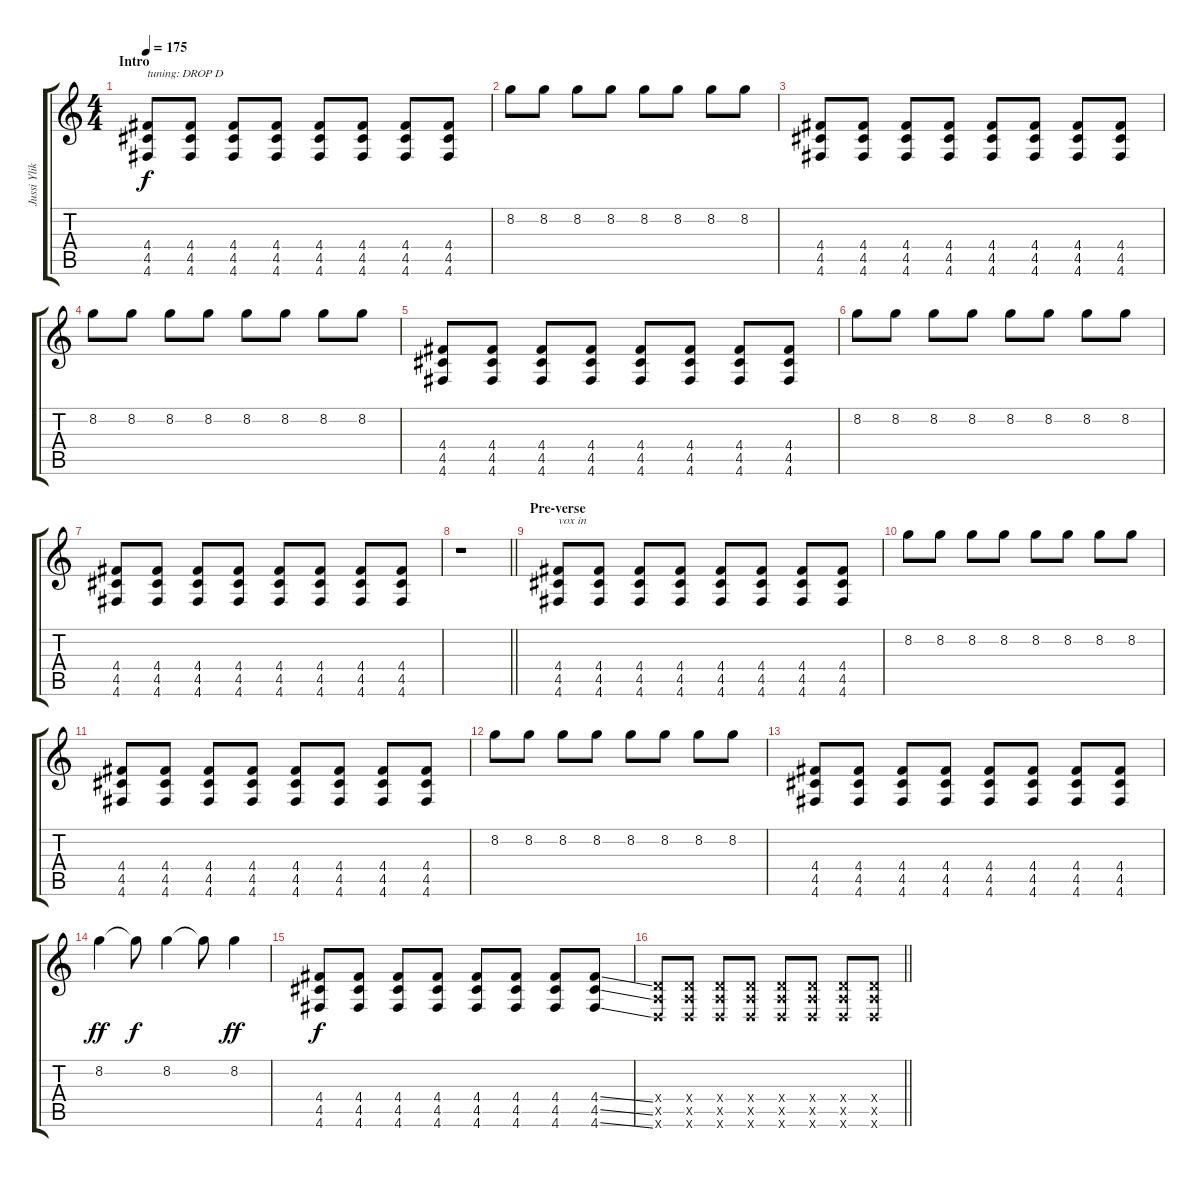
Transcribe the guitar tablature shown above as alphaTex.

\track ("Jussi Ylikoski - Guitar" "Jussi Ylik") {instrument distortionguitar}
\staff {score tabs}
\tuning (E4 B3 G3 D3 A2 D2) {hide}
\ts (4 4)
\section ("" "Intro")
\tempo 175
\clef g2
\ks c
(4.4 4.5 4.6).8{txt "tuning: DROP D" dy f instrument distortionguitar} (4.4 4.5 4.6).8 (4.4 4.5 4.6).8 (4.4 4.5 4.6).8 (4.4 4.5 4.6).8 (4.4 4.5 4.6).8 (4.4 4.5 4.6).8 (4.4 4.5 4.6).8 |
8.2.8 8.2.8 8.2.8 8.2.8 8.2.8 8.2.8 8.2.8 8.2.8 |
(4.4 4.5 4.6).8 (4.4 4.5 4.6).8 (4.4 4.5 4.6).8 (4.4 4.5 4.6).8 (4.4 4.5 4.6).8 (4.4 4.5 4.6).8 (4.4 4.5 4.6).8 (4.4 4.5 4.6).8 |
8.2.8 8.2.8 8.2.8 8.2.8 8.2.8 8.2.8 8.2.8 8.2.8 |
(4.4 4.5 4.6).8 (4.4 4.5 4.6).8 (4.4 4.5 4.6).8 (4.4 4.5 4.6).8 (4.4 4.5 4.6).8 (4.4 4.5 4.6).8 (4.4 4.5 4.6).8 (4.4 4.5 4.6).8 |
8.2.8 8.2.8 8.2.8 8.2.8 8.2.8 8.2.8 8.2.8 8.2.8 |
(4.4 4.5 4.6).8 (4.4 4.5 4.6).8 (4.4 4.5 4.6).8 (4.4 4.5 4.6).8 (4.4 4.5 4.6).8 (4.4 4.5 4.6).8 (4.4 4.5 4.6).8 (4.4 4.5 4.6).8 |
\barLineRight lightlight
r.1 |
\section ("" "Pre-verse")
(4.4 4.5 4.6).8{txt "vox in"} (4.4 4.5 4.6).8 (4.4 4.5 4.6).8 (4.4 4.5 4.6).8 (4.4 4.5 4.6).8 (4.4 4.5 4.6).8 (4.4 4.5 4.6).8 (4.4 4.5 4.6).8 |
8.2.8 8.2.8 8.2.8 8.2.8 8.2.8 8.2.8 8.2.8 8.2.8 |
(4.4 4.5 4.6).8 (4.4 4.5 4.6).8 (4.4 4.5 4.6).8 (4.4 4.5 4.6).8 (4.4 4.5 4.6).8 (4.4 4.5 4.6).8 (4.4 4.5 4.6).8 (4.4 4.5 4.6).8 |
8.2.8 8.2.8 8.2.8 8.2.8 8.2.8 8.2.8 8.2.8 8.2.8 |
(4.4 4.5 4.6).8 (4.4 4.5 4.6).8 (4.4 4.5 4.6).8 (4.4 4.5 4.6).8 (4.4 4.5 4.6).8 (4.4 4.5 4.6).8 (4.4 4.5 4.6).8 (4.4 4.5 4.6).8 |
8.2.4{dy ff} 8.2{t}.8{dy f} 8.2.4 8.2{t}.8 8.2.4{dy ff} |
(4.4 4.5 4.6).8{dy f} (4.4 4.5 4.6).8 (4.4 4.5 4.6).8 (4.4 4.5 4.6).8 (4.4 4.5 4.6).8 (4.4 4.5 4.6).8 (4.4 4.5 4.6).8 (4.4{ss} 4.5{ss} 4.6{ss}).8 |
\barLineRight lightlight
(0.4{x} 0.5{x} 0.6{x}).8 (0.4{x} 0.5{x} 0.6{x}).8 (0.4{x} 0.5{x} 0.6{x}).8 (0.4{x} 0.5{x} 0.6{x}).8 (0.4{x} 0.5{x} 0.6{x}).8 (0.4{x} 0.5{x} 0.6{x}).8 (0.4{x} 0.5{x} 0.6{x}).8 (0.4{x} 0.5{x} 0.6{x}).8
